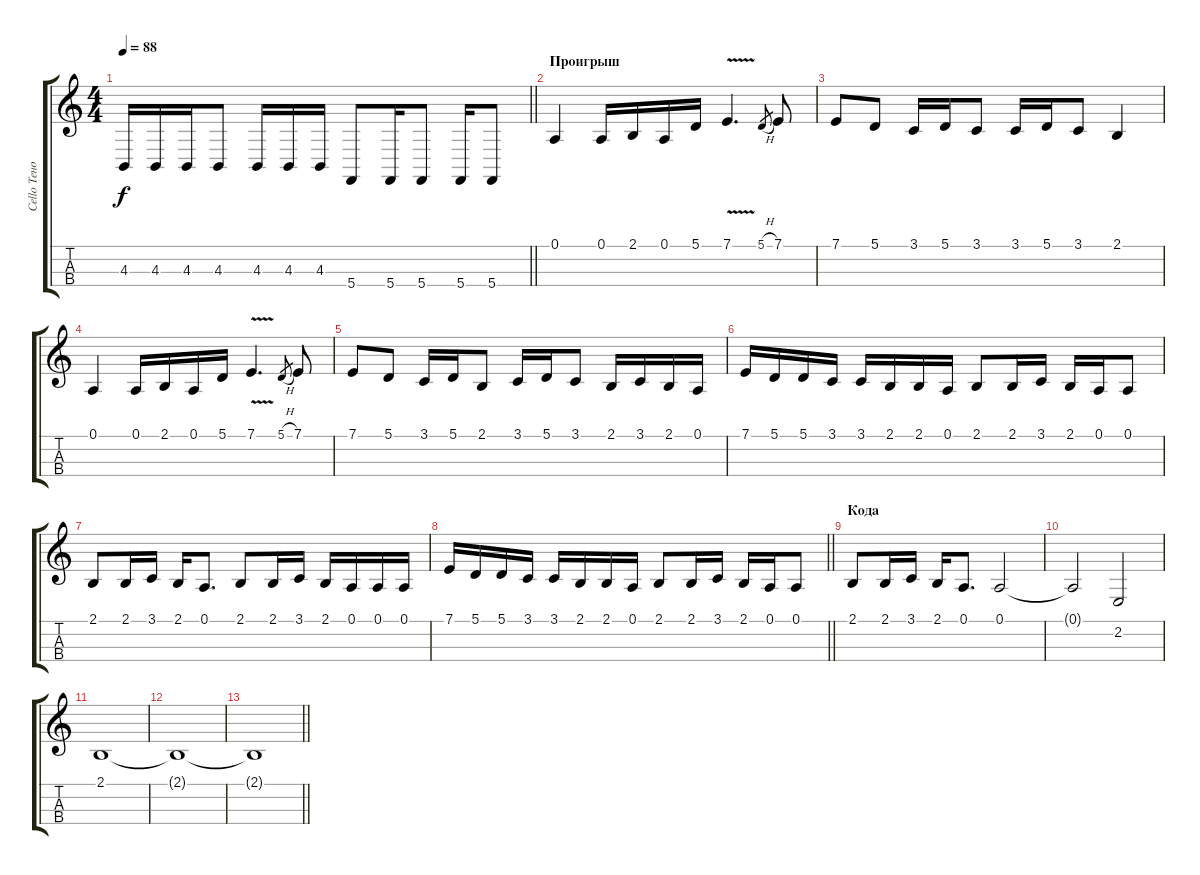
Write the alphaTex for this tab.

\track ("Cello Тенор" "Cello Тено") {instrument cello}
\staff {score tabs}
\tuning (A3 D3 G2 C2) {hide}
\ts (4 4)
\tempo 88
\clef g2
\barLineRight lightlight
\ks c
4.3.16{dy f} 4.3.16 4.3.16 4.3.8 4.3.16 4.3.16 4.3.16 5.4.8 5.4.16 5.4.8 5.4.16 5.4.8 |
\section ("" "Проигрыш")
0.1.4 0.1.16 2.1.16 0.1.16 5.1.16 7.1{v}.4{d} 5.1{h}.8{gr} 7.1.8 |
7.1.8 5.1.8 3.1.16 5.1.16 3.1.8 3.1.16 5.1.16 3.1.8 2.1.4 |
0.1.4 0.1.16 2.1.16 0.1.16 5.1.16 7.1{v}.4{d} 5.1{h}.8{gr} 7.1.8 |
7.1.8 5.1.8 3.1.16 5.1.16 2.1.8 3.1.16 5.1.16 3.1.8 2.1.16 3.1.16 2.1.16 0.1.16 |
7.1.16 5.1.16 5.1.16 3.1.16 3.1.16 2.1.16 2.1.16 0.1.16 2.1.8 2.1.16 3.1.16 2.1.16 0.1.16 0.1.8 |
2.1.8 2.1.16 3.1.16 2.1.16 0.1.8{d} 2.1.8 2.1.16 3.1.16 2.1.16 0.1.16 0.1.16 0.1.16 |
\barLineRight lightlight
7.1.16 5.1.16 5.1.16 3.1.16 3.1.16 2.1.16 2.1.16 0.1.16 2.1.8 2.1.16 3.1.16 2.1.16 0.1.16 0.1.8 |
\section ("" "Кода")
2.1.8 2.1.16 3.1.16 2.1.16 0.1.8{d} 0.1.2 |
0.1{t}.2 2.2.2 |
2.1.1 |
2.1{t}.1 |
\barLineRight lightlight
2.1{t}.1
